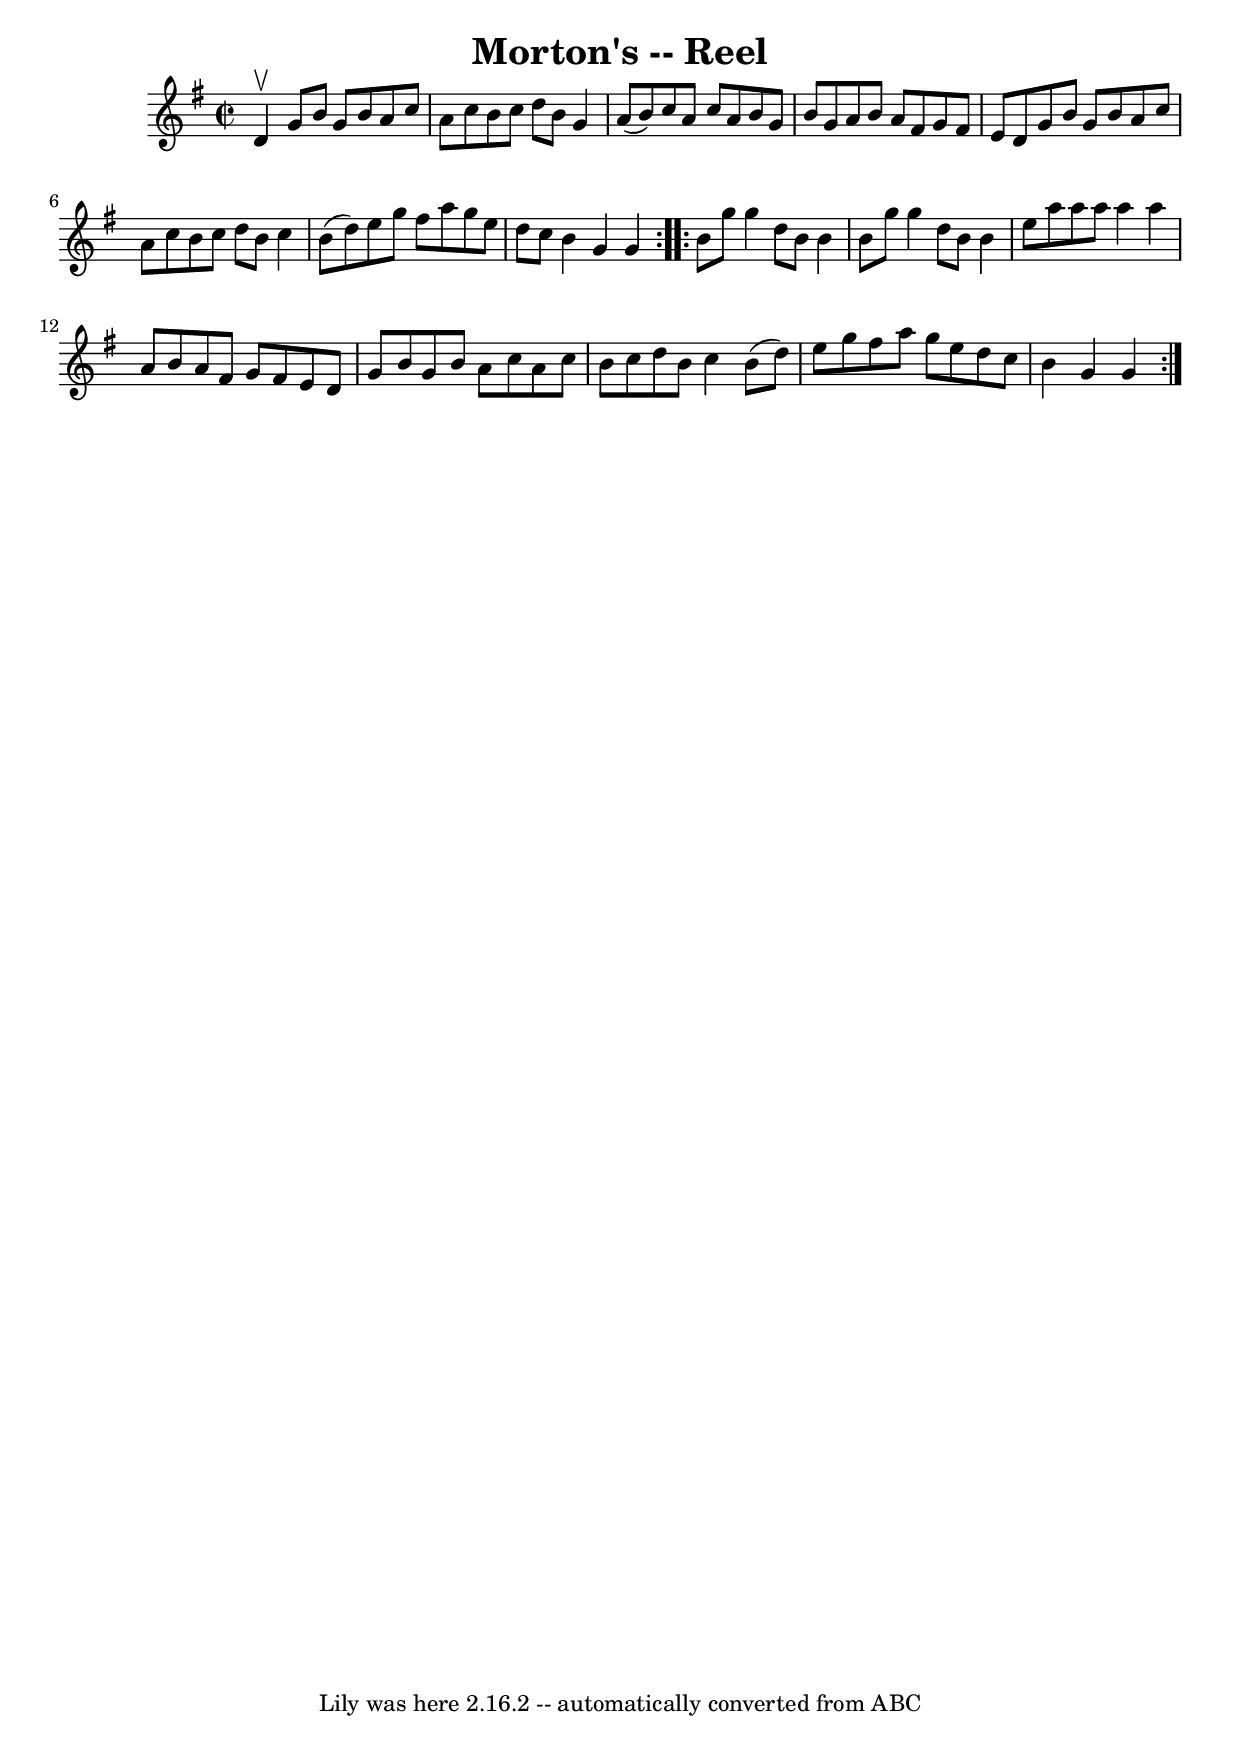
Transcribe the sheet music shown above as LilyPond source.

\version "2.7.40"
\include "Mammoth.ily"
\header {
	%% book = "Ryan's Mammoth Collection"
	crossRefNumber = "1"
	footnotes = ""
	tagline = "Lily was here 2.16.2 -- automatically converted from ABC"
	title = "Morton's -- Reel"
}
voicedefault =  {
\set Score.defaultBarType = "empty"

\repeat volta 2 {
\override Staff.TimeSignature #'style = #'C
 \time 2/2 \key g \major d'4^\upbow |
 g'8 b'8 g'8 b'8    
a'8 c''8 a'8 c''8  |
 b'8 c''8 d''8 b'8 g'4 a'8 
(b'8) |
 c''8 a'8 c''8 a'8 b'8 g'8 b'8 g'8  
|
 a'8 b'8 a'8 fis'8 g'8 fis'8 e'8 d'8  |
   
 g'8 b'8 g'8 b'8 a'8 c''8 a'8 c''8  |
 b'8    
c''8 d''8 b'8 c''4 b'8 (d''8) |
 e''8 g''8    
fis''8 a''8 g''8 e''8 d''8 c''8  |
 b'4 g'4 g'4  
} \repeat volta 2 { b'8 g''8 g''4 d''8 b'8 b'4  |
   
b'8 g''8 g''4 d''8 b'8 b'4  |
 e''8 a''8 a''8    
a''8 a''4 a''4  |
 a'8 b'8 a'8 fis'8 g'8 fis'8    
e'8 d'8  |
 g'8 b'8 g'8 b'8 a'8 c''8 a'8 c''8 
 |
 b'8 c''8 d''8 b'8 c''4 b'8 (d''8) |
   
e''8 g''8 fis''8 a''8 g''8 e''8 d''8 c''8  |
 b'4  
 g'4 g'4  }   
}

\score{
    <<

	\context Staff="default"
	{
	    \voicedefault 
	}

    >>
	\layout {
	}
	\midi {}
}
